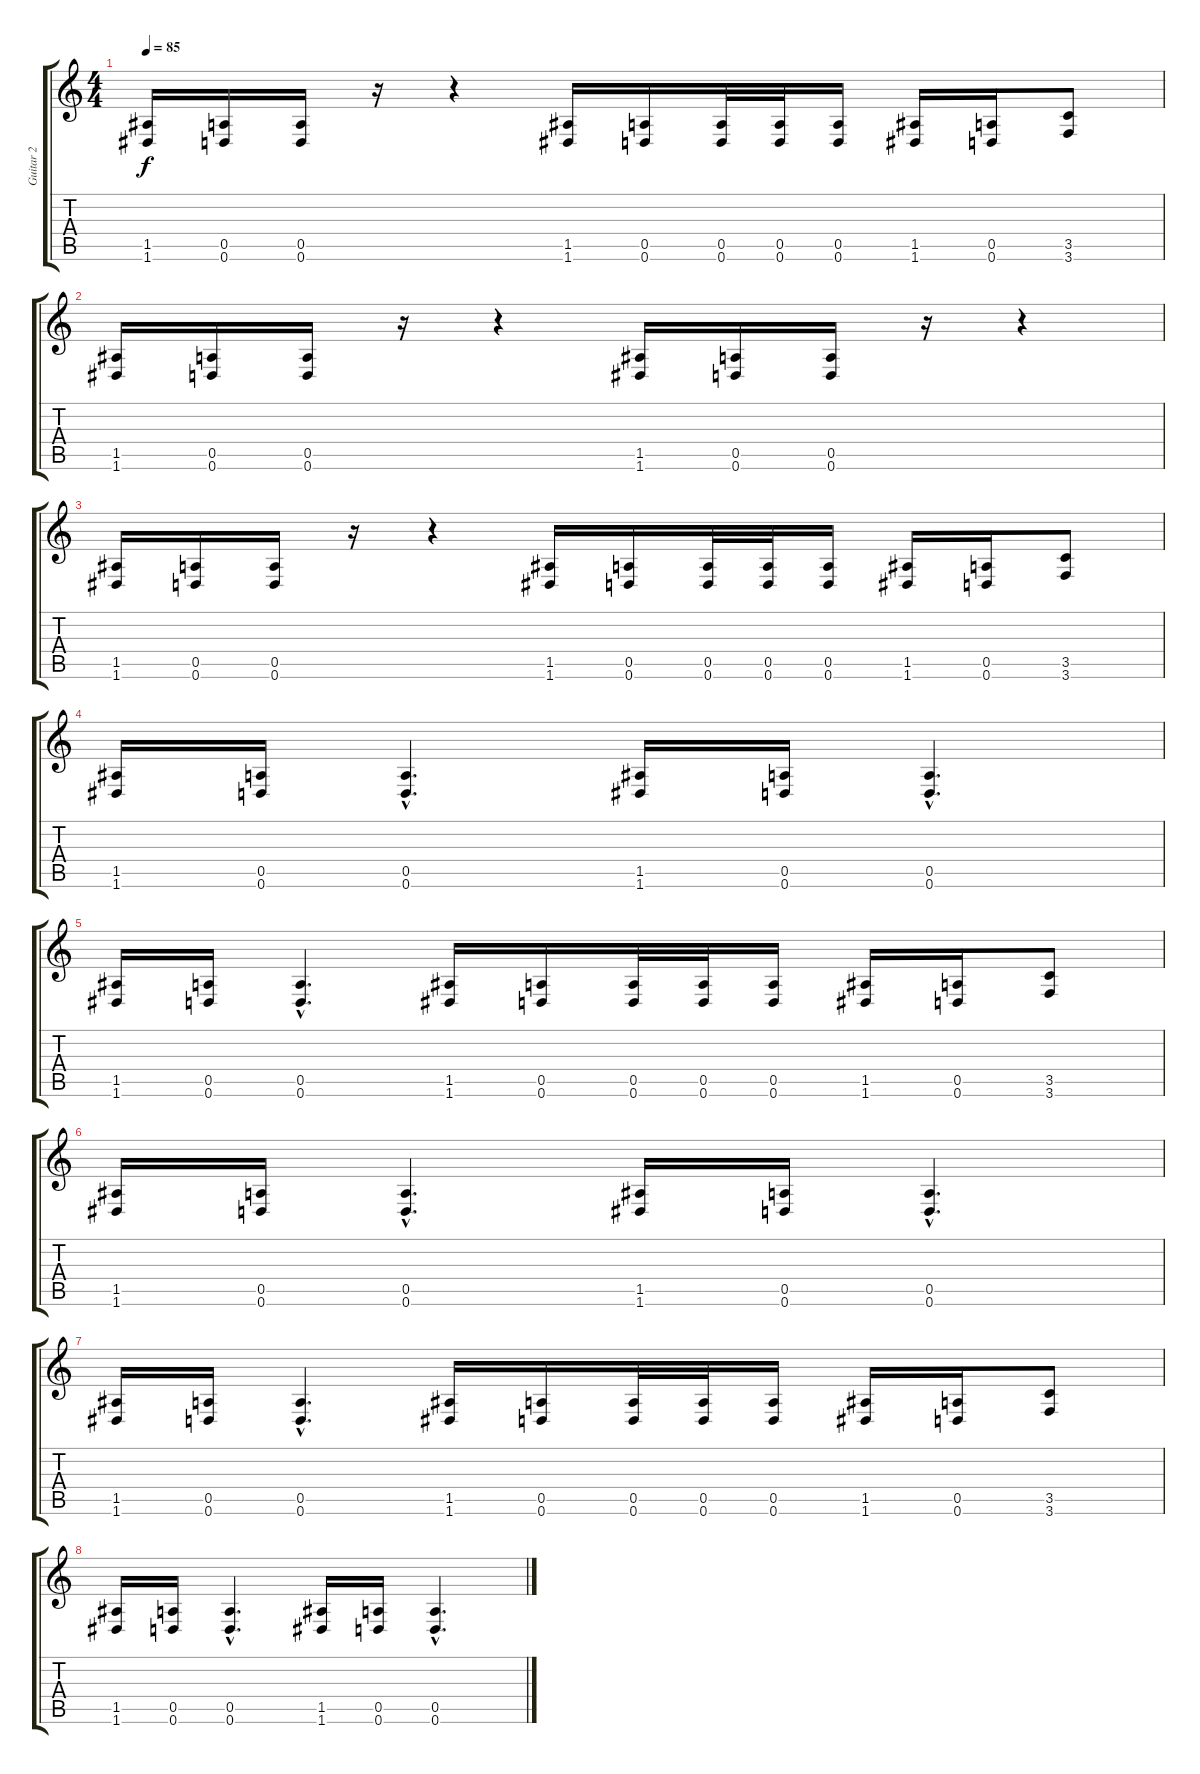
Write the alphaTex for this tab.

\track ("Guitar 2" "Guitar 2") {instrument distortionguitar}
\staff {score tabs}
\tuning (E4 B3 G3 D3 A2 D2) {hide}
\ts (4 4)
\tempo 85
\clef g2
\ks c
(1.5 1.6).16{dy f} (0.5 0.6).16 (0.5 0.6).16 r.16 r.4 (1.5 1.6).16 (0.5 0.6).16 (0.5 0.6).32 (0.5 0.6).32 (0.5 0.6).16 (1.5 1.6).16 (0.5 0.6).16 (3.5 3.6).8 |
(1.5 1.6).16 (0.5 0.6).16 (0.5 0.6).16 r.16 r.4 (1.5 1.6).16 (0.5 0.6).16 (0.5 0.6).16 r.16 r.4 |
(1.5 1.6).16 (0.5 0.6).16 (0.5 0.6).16 r.16 r.4 (1.5 1.6).16 (0.5 0.6).16 (0.5 0.6).32 (0.5 0.6).32 (0.5 0.6).16 (1.5 1.6).16 (0.5 0.6).16 (3.5 3.6).8 |
(1.5 1.6).16 (0.5 0.6).16 (0.5{hac} 0.6{hac}).4{d} (1.5 1.6).16 (0.5 0.6).16 (0.5{hac} 0.6{hac}).4{d} |
(1.5 1.6).16 (0.5 0.6).16 (0.5{hac} 0.6{hac}).4{d} (1.5 1.6).16 (0.5 0.6).16 (0.5 0.6).32 (0.5 0.6).32 (0.5 0.6).16 (1.5 1.6).16 (0.5 0.6).16 (3.5 3.6).8 |
(1.5 1.6).16 (0.5 0.6).16 (0.5{hac} 0.6{hac}).4{d} (1.5 1.6).16 (0.5 0.6).16 (0.5{hac} 0.6{hac}).4{d} |
(1.5 1.6).16 (0.5 0.6).16 (0.5{hac} 0.6{hac}).4{d} (1.5 1.6).16 (0.5 0.6).16 (0.5 0.6).32 (0.5 0.6).32 (0.5 0.6).16 (1.5 1.6).16 (0.5 0.6).16 (3.5 3.6).8 |
(1.5 1.6).16 (0.5 0.6).16 (0.5{hac} 0.6{hac}).4{d} (1.5 1.6).16 (0.5 0.6).16 (0.5{hac} 0.6{hac}).4{d}
